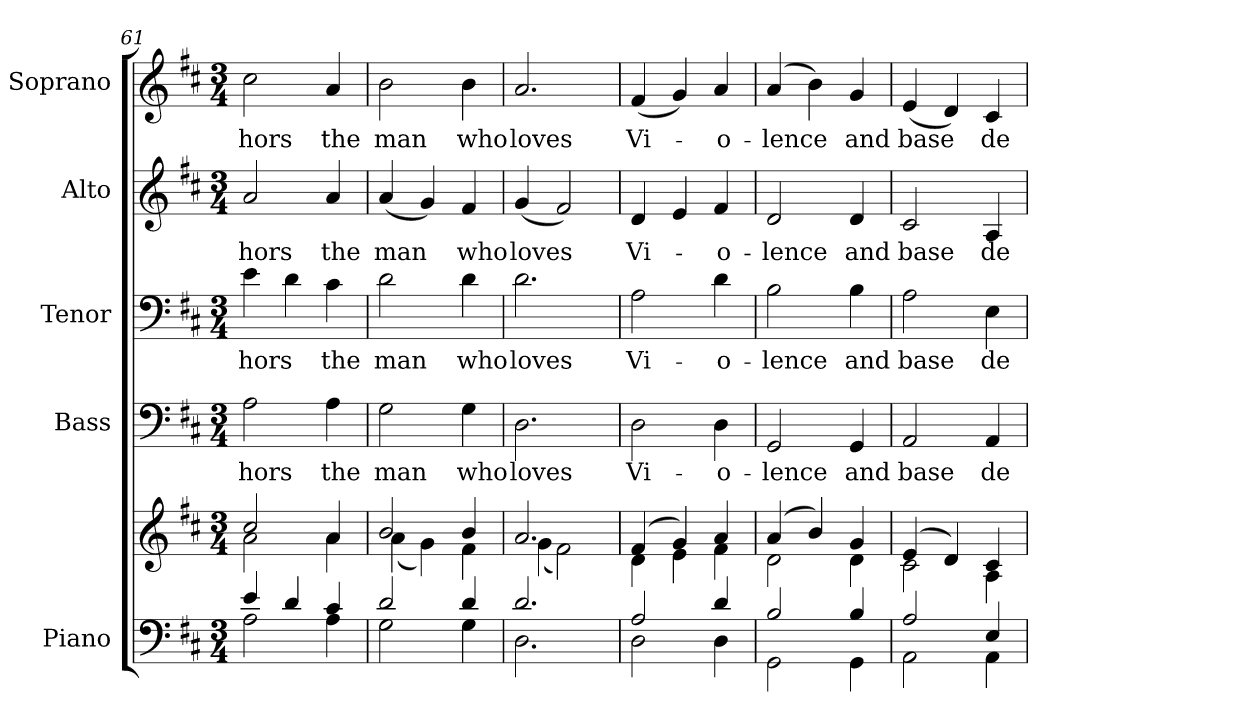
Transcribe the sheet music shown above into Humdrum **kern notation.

**kern	**kern	**kern	**text	**kern	**text	**kern	**text	**kern	**text
*part5	*part5	*part4	*part4	*part3	*part3	*part2	*part2	*part1	*part1
*staff6	*staff5	*staff4	*staff4	*staff3	*staff3	*staff2	*staff2	*staff1	*staff1
*I"Piano	*	*I"Bass	*	*I"Tenor	*	*I"Alto	*	*I"Soprano	*
*I'Pno.	*	*I'B.	*	*	*	*I'A.	*	*I'S.	*
*clefF4	*clefG2	*clefF4	*	*clefF4	*	*clefG2	*	*clefG2	*
*k[f#c#]	*k[f#c#]	*k[f#c#]	*	*k[f#c#]	*	*k[f#c#]	*	*k[f#c#]	*
*D:	*D:	*D:	*	*D:	*	*D:	*	*D:	*
*M3/4	*M3/4	*M3/4	*	*M3/4	*	*M3/4	*	*M3/4	*
=61	=61	=61	=61	=61	=61	=61	=61	=61	=61
*^	*^	*	*	*	*	*	*	*	*
!	!	!	!	!	!LO:LY:b:color=#000000	!	!	!	!	!	!
!	!	!	!	!	!	!	!LO:LY:b:color=#000000	!	!	!	!
!	!	!	!	!	!	!	!	!	!LO:LY:b:color=#000000	!	!
!	!	!	!	!	!	!	!	!	!	!	!LO:LY:b:color=#000000
4ei/	2Ai\	2cc#i/	2ai\	2Ai\	-hors	4ei\	-hors	2ai/	-hors	2cc#i\	-hors
4di/	.	.	.	.	.	4di\	.	.	.	.	.
!	!	!	!	!	!LO:LY:b:color=#000000	!	!	!	!	!	!
!	!	!	!	!	!	!	!LO:LY:b:color=#000000	!	!	!	!
!	!	!	!	!	!	!	!	!	!LO:LY:b:color=#000000	!	!
!	!	!	!	!	!	!	!	!	!	!	!LO:LY:b:color=#000000
4c#i/	4Ai\	4ai/	4ai\	4Ai\	the	4c#i\	the	4ai/	the	4ai/	the
=62	=62	=62	=62	=62	=62	=62	=62	=62	=62	=62	=62
!	!	!	!	!	!LO:LY:b:color=#000000	!	!	!	!	!	!
!	!	!	!	!	!	!	!LO:LY:b:color=#000000	!	!	!	!
!	!	!	!	!	!	!	!	!	!LO:LY:b:color=#000000	!	!
!	!	!	!	!	!	!	!	!	!	!	!LO:LY:b:color=#000000
2di/	2Gi\	2bi/	(4ai\	2Gi\	man	2di\	man	(4ai/	man	2bi\	man
.	.	.	4gi\)	.	.	.	.	4gi/)	.	.	.
!	!	!	!	!	!LO:LY:b:color=#000000	!	!	!	!	!	!
!	!	!	!	!	!	!	!LO:LY:b:color=#000000	!	!	!	!
!	!	!	!	!	!	!	!	!	!LO:LY:b:color=#000000	!	!
!	!	!	!	!	!	!	!	!	!	!	!LO:LY:b:color=#000000
4di/	4Gi\	4bi/	4f#i\	4Gi\	who	4di\	who	4f#i/	who	4bi\	who
!!LO:PB:g=z
=63	=63	=63	=63	=63	=63	=63	=63	=63	=63	=63	=63
!	!	!	!	!	!LO:LY:b:color=#000000	!	!	!	!	!	!
!	!	!	!	!	!	!	!LO:LY:b:color=#000000	!	!	!	!
!	!	!	!	!	!	!	!	!	!LO:LY:b:color=#000000	!	!
!	!	!	!	!	!	!	!	!	!	!	!LO:LY:b:color=#000000
2.di/	2.Di\	2.ai/	(4gi\	2.Di\	loves	2.di\	loves	(4gi/	loves	2.ai/	loves
.	.	.	2f#i\)	.	.	.	.	2f#i/)	.	.	.
=64	=64	=64	=64	=64	=64	=64	=64	=64	=64	=64	=64
!	!	!	!	!	!LO:LY:b:color=#000000	!	!	!	!	!	!
!	!	!	!	!	!	!	!LO:LY:b:color=#000000	!	!	!	!
!	!	!	!	!	!	!	!	!	!LO:LY:b:color=#000000	!	!
!	!	!	!	!	!	!	!	!	!	!	!LO:LY:b:color=#000000
2Ai/	2Di\	(4f#i/	4di\	2Di\	Vi-	2Ai\	Vi-	4di/	Vi-	(4f#i/	Vi-
.	.	4gi/)	4ei\	.	.	.	.	4ei/	.	4gi/)	.
!	!	!	!	!	!LO:LY:b:color=#000000	!	!	!	!	!	!
!	!	!	!	!	!	!	!LO:LY:b:color=#000000	!	!	!	!
!	!	!	!	!	!	!	!	!	!LO:LY:b:color=#000000	!	!
!	!	!	!	!	!	!	!	!	!	!	!LO:LY:b:color=#000000
4di/	4Di\	4ai/	4f#i\	4Di\	-o-	4di\	-o-	4f#i/	-o-	4ai/	-o-
=65	=65	=65	=65	=65	=65	=65	=65	=65	=65	=65	=65
!	!	!	!	!	!LO:LY:b:color=#000000	!	!	!	!	!	!
!	!	!	!	!	!	!	!LO:LY:b:color=#000000	!	!	!	!
!	!	!	!	!	!	!	!	!	!LO:LY:b:color=#000000	!	!
!	!	!	!	!	!	!	!	!	!	!	!LO:LY:b:color=#000000
2Bi/	2GGi\	(4ai/	2di\	2GGi/	-lence	2Bi\	-lence	2di/	-lence	(4ai/	-lence
.	.	4bi/)	.	.	.	.	.	.	.	4bi\)	.
!	!	!	!	!	!LO:LY:b:color=#000000	!	!	!	!	!	!
!	!	!	!	!	!	!	!LO:LY:b:color=#000000	!	!	!	!
!	!	!	!	!	!	!	!	!	!LO:LY:b:color=#000000	!	!
!	!	!	!	!	!	!	!	!	!	!	!LO:LY:b:color=#000000
4Bi/	4GGi\	4gi/	4di\	4GGi/	and	4Bi\	and	4di/	and	4gi/	and
=66	=66	=66	=66	=66	=66	=66	=66	=66	=66	=66	=66
!	!	!	!	!	!LO:LY:b:color=#000000	!	!	!	!	!	!
!	!	!	!	!	!	!	!LO:LY:b:color=#000000	!	!	!	!
!	!	!	!	!	!	!	!	!	!LO:LY:b:color=#000000	!	!
!	!	!	!	!	!	!	!	!	!	!	!LO:LY:b:color=#000000
2Ai/	2AAi\	(4ei/	2c#i\	2AAi/	base	2Ai\	base	2c#i/	base	(4ei/	base
.	.	4di/)	.	.	.	.	.	.	.	4di/)	.
!	!	!	!	!	!LO:LY:b:color=#000000	!	!	!	!	!	!
!	!	!	!	!	!	!	!LO:LY:b:color=#000000	!	!	!	!
!	!	!	!	!	!	!	!	!	!LO:LY:b:color=#000000	!	!
!	!	!	!	!	!	!	!	!	!	!	!LO:LY:b:color=#000000
4Ei/	4AAi\	4c#i/	4Ai\	4AAi/	de-	4Ei\	de-	4Ai/	de-	4c#i/	de-
*v	*v	*	*	*	*	*	*	*	*	*	*
*	*v	*v	*	*	*	*	*	*	*	*
=	=	=	=	=	=	=	=	=	=
*-	*-	*-	*-	*-	*-	*-	*-	*-	*-
